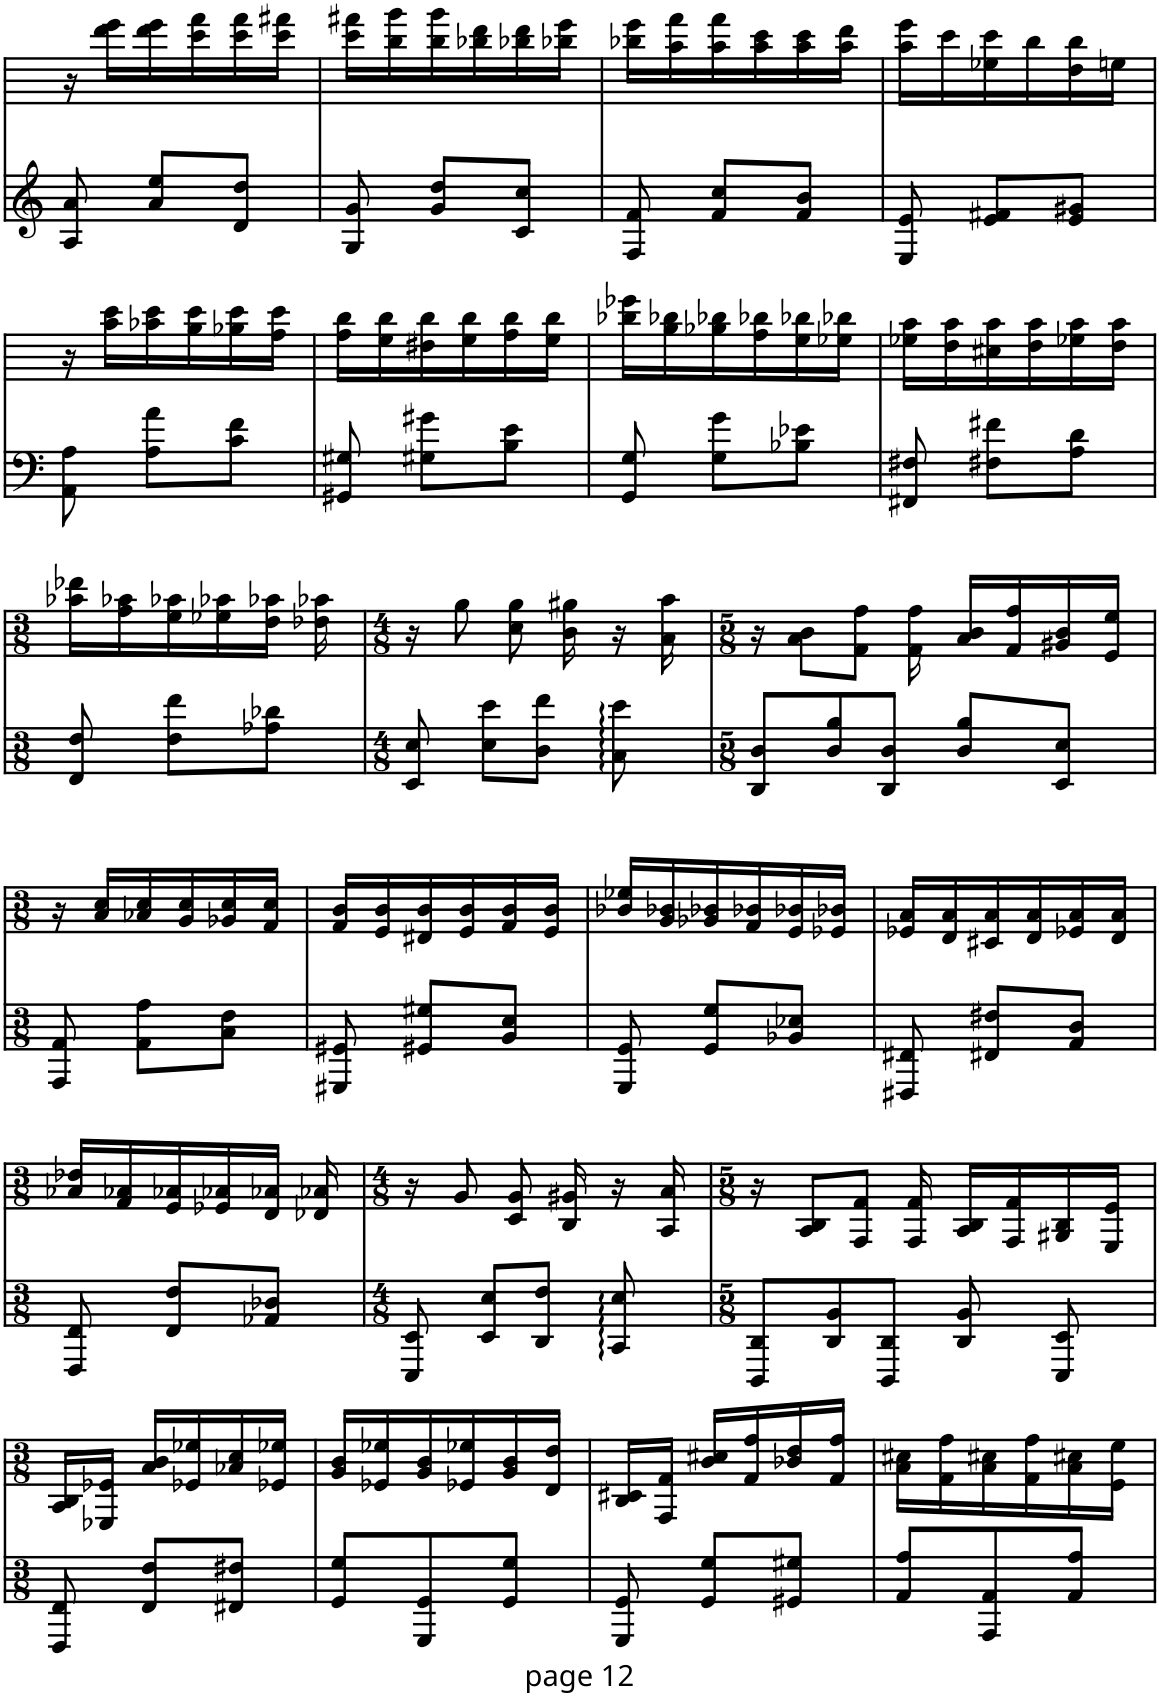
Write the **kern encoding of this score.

**kern	**kern
*part1	*part1
*staff2	*staff1
*I"Piano	*
*I'Pno.	*
!!LO:PB:g=z
*clefG2	*clefG2
*k[]	*k[]
*M3/8	*M3/8
=295	=295
8A/ 8a/	16r
.	16ddd\ 16eee\LL
8a/ 8ee/L	16ddd\ 16eee\
.	16ccc\ 16fff\
8d/ 8dd/J	16ccc\ 16fff\
.	16ccc\ 16fff#X\JJ
=296	=296
8G/ 8g/	16ccc\ 16fff#X\LL
.	16bb\ 16ggg\
8g/ 8dd/L	16bb\ 16ggg\
.	16bb-X\ 16ddd\
8c/ 8cc/J	16bb-X\ 16ddd\
.	16bb-X\ 16eee\JJ
=297	=297
8F/ 8f/	16bb-X\ 16eee\LL
.	16aa\ 16fff\
8f/ 8cc/L	16aa\ 16fff\
.	16aa\ 16ccc\
8f/ 8b/J	16aa\ 16ccc\
.	16aa\ 16ddd\JJ
=298	=298
8E/ 8e/	16aa\ 16eee\LL
.	16ccc\
8e/ 8f#X/L	16ee-X\ 16ccc\
.	16bb\
8e/ 8g#X/J	16dd\ 16bb\
.	16een\JJ
!!LO:LB:g=z
=299	=299
*clefF4	*
8AA\ 8A\	16r
.	16aa\ 16ccc\LL
8A\ 8a\L	16aa-X\ 16ccc\
.	16gg\ 16ccc\
8c\ 8f\J	16gg-X\ 16ccc\
.	16ff\ 16ccc\JJ
=300	=300
8GG#X/ 8G#X/	16ff\ 16bb\LL
.	16ee\ 16bb\
8G#X\ 8g#X\L	16dd#X\ 16bb\
.	16ee\ 16bb\
8B\ 8e\J	16ff\ 16bb\
.	16ee\ 16bb\JJ
=301	=301
8GG/ 8G/	16bb-X\ 16eee-X\LL
.	16gg\ 16bb-X\
8G\ 8g\L	16gg-X\ 16bb-X\
.	16ff\ 16bb-X\
8B-X\ 8e-X\J	16ee\ 16bb-X\
.	16ee-X\ 16bb-X\JJ
=302	=302
8FF#X/ 8F#X/	16ee-X\ 16aa\LL
.	16dd\ 16aa\
8F#X\ 8f#X\L	16cc#X\ 16aa\
.	16dd\ 16aa\
8A\ 8d\J	16ee-X\ 16aa\
.	16dd\ 16aa\JJ
!!LO:LB:g=z
=303	=303
*M3/8	*M3/8
8FF/ 8F/	16aa-X\ 16ddd-X\LL
.	16ff\ 16aa-X\
8F\ 8f\L	16ee\ 16aa-X\
.	16ee-X\ 16aa-X\
8A-X\ 8d-X\J	16dd\ 16aa-X\JJ
.	16dd-X\ 16aa-X\
=304	=304
*M4/8	*M4/8
8EE/ 8E/	16r
.	8gg\
8E\ 8e\L	.
.	8cc\ 8gg\
8D\ 8f\J	.
.	16b\ 16gg#X\
8C\ 8e\	16r
.	16a\ 16aa\
=305	=305
*M5/8	*M5/8
8DD/ 8D/L	16r
.	8a\ 8b\L
8D/ 8B/	.
.	8f\ 8ff\J
8DD/ 8D/J	.
.	16f\ 16ff\
8D/ 8B/L	16a/ 16b/LL
.	16f/ 16ff/
8EE/ 8E/J	16g#X/ 16b/
.	16e/ 16ee/JJ
!!LO:LB:g=z
=306	=306
*M3/8	*M3/8
8AAA/ 8AA/	16r
.	16a/ 16cc/LL
8AA\ 8A\L	16a-X/ 16cc/
.	16g/ 16cc/
8C\ 8F\J	16g-X/ 16cc/
.	16f/ 16cc/JJ
=307	=307
8GGG#X/ 8GG#X/	16f/ 16b/LL
.	16e/ 16b/
8GG#X/ 8G#X/L	16d#X/ 16b/
.	16e/ 16b/
8BB/ 8E/J	16f/ 16b/
.	16e/ 16b/JJ
=308	=308
8GGG/ 8GG/	16b-X/ 16ee-X/LL
.	16g/ 16b-X/
8GG/ 8G/L	16g-X/ 16b-X/
.	16f/ 16b-X/
8BB-X/ 8E-X/J	16e/ 16b-X/
.	16e-X/ 16b-X/JJ
=309	=309
8FFF#X/ 8FF#X/	16e-X/ 16a/LL
.	16d/ 16a/
8FF#X/ 8F#X/L	16c#X/ 16a/
.	16d/ 16a/
8AA/ 8D/J	16e-X/ 16a/
.	16d/ 16a/JJ
!!LO:LB:g=z
=310	=310
*M3/8	*M3/8
8FFF/ 8FF/	16a-X/ 16dd-X/LL
.	16f/ 16a-X/
8FF/ 8F/L	16e/ 16a-X/
.	16e-X/ 16a-X/
8AA-X/ 8D-X/J	16d/ 16a-X/JJ
.	16d-X/ 16a-X/
=311	=311
*M4/8	*M4/8
8EEE/ 8EE/	16r
.	8g/
8EE/ 8E/L	.
.	8c/ 8g/
8DD/ 8F/J	.
.	16B/ 16g#X/
8CC/ 8E/	16r
.	16A/ 16a/
=312	=312
*M5/8	*M5/8
8DDD/ 8DD/L	16r
.	8A/ 8B/L
8DD/ 8BB/	.
.	8F/ 8f/J
8DDD/ 8DD/J	.
.	16F/ 16f/
8DD/ 8BB/	16A/ 16B/LL
.	16F/ 16f/
8EEE/ 8EE/	16G#X/ 16B/
.	16E/ 16e/JJ
!!LO:LB:g=z
=313	=313
*M3/8	*M3/8
8FFF/ 8FF/	16A/ 16B/LL
.	16E-X/ 16e-X/JJ
8FF/ 8F/L	16a/ 16b/LL
.	16e-X/ 16ee-X/
8FF#X/ 8F#X/J	16a-X/ 16cc/
.	16e-X/ 16ee-X/JJ
=314	=314
8GG/ 8G/L	16g/ 16b/LL
.	16e-X/ 16ee-X/
8GGG/ 8GG/	16g/ 16b/
.	16e-X/ 16ee-X/
8GG/ 8G/J	16g/ 16b/
.	16d/ 16dd/JJ
=315	=315
8GGG/ 8GG/	16B/ 16c#X/LL
.	16F/ 16f/JJ
8GG/ 8G/L	16b/ 16cc#X/LL
.	16f/ 16ff/
8GG#X/ 8G#X/J	16b-X/ 16dd/
.	16f/ 16ff/JJ
=316	=316
8AA/ 8A/L	16a\ 16cc#X\LL
.	16f\ 16ff\
8AAA/ 8AA/	16a\ 16cc#X\
.	16f\ 16ff\
8AA/ 8A/J	16a\ 16cc#X\
.	16e\ 16ee\JJ
=	=
*-	*-
